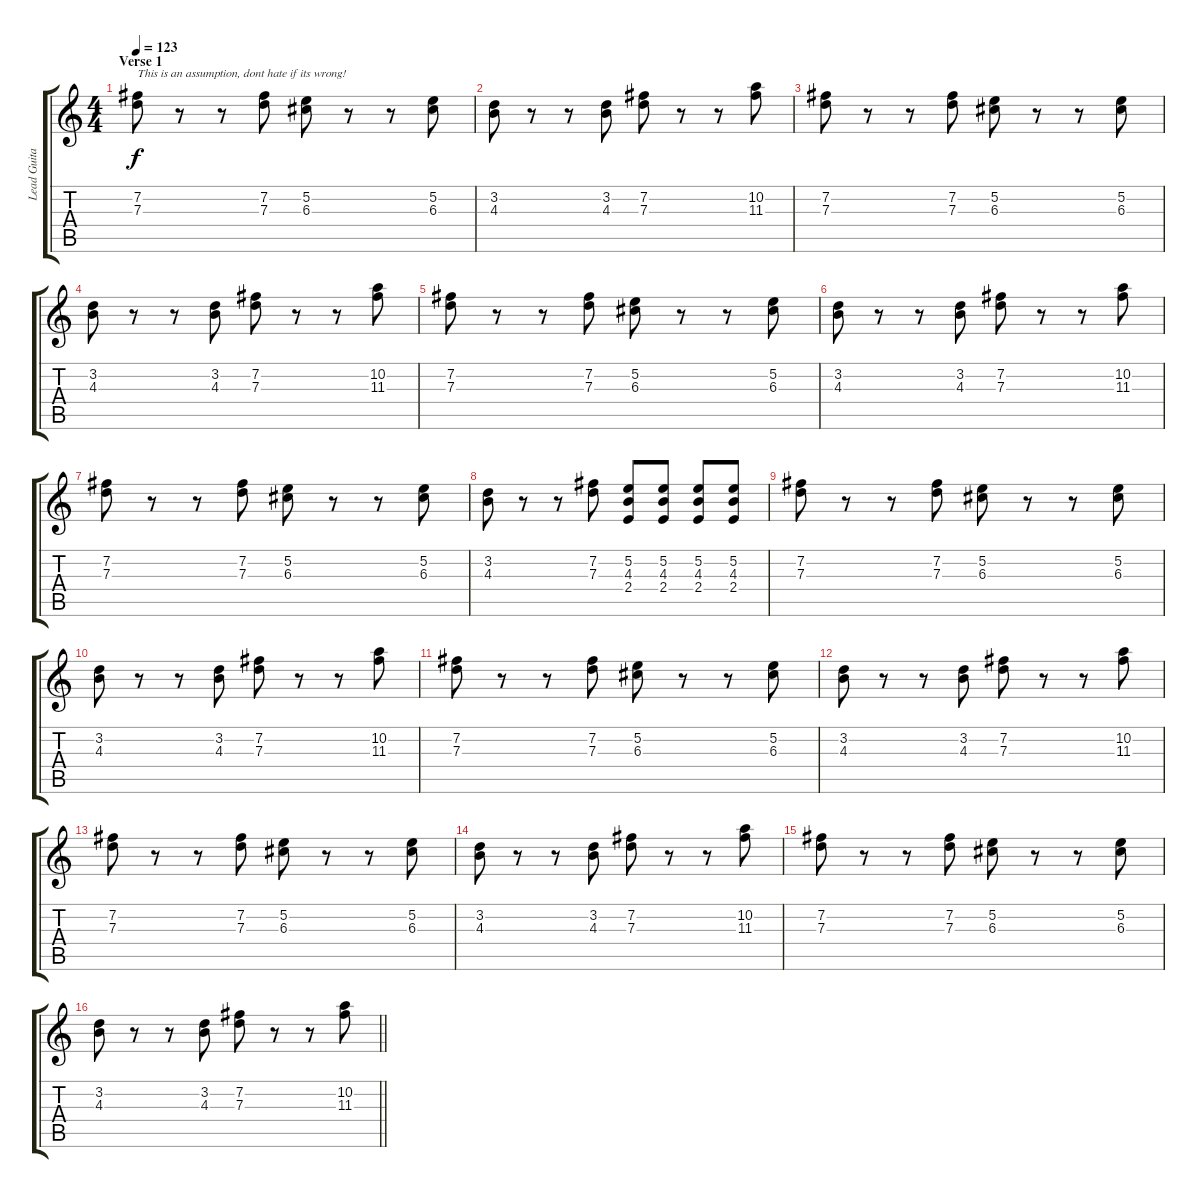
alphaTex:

\track ("Lead Guitar" "Lead Guita") {instrument distortionguitar}
\staff {score tabs}
\tuning (E4 B3 G3 D3 A2 E2) {hide}
\ts (4 4)
\section ("" "Verse 1")
\tempo 123
\clef g2
\ks c
(7.2 7.3).8{txt "This is an assumption, dont hate if its wrong!" dy f volume 10} r.8 r.8 (7.2 7.3).8 (5.2 6.3).8 r.8 r.8 (5.2 6.3).8 |
(3.2 4.3).8 r.8 r.8 (3.2 4.3).8 (7.2 7.3).8 r.8 r.8 (10.2 11.3).8 |
(7.2 7.3).8 r.8 r.8 (7.2 7.3).8 (5.2 6.3).8 r.8 r.8 (5.2 6.3).8 |
(3.2 4.3).8 r.8 r.8 (3.2 4.3).8 (7.2 7.3).8 r.8 r.8 (10.2 11.3).8 |
(7.2 7.3).8 r.8 r.8 (7.2 7.3).8 (5.2 6.3).8 r.8 r.8 (5.2 6.3).8 |
(3.2 4.3).8 r.8 r.8 (3.2 4.3).8 (7.2 7.3).8 r.8 r.8 (10.2 11.3).8 |
(7.2 7.3).8 r.8 r.8 (7.2 7.3).8 (5.2 6.3).8 r.8 r.8 (5.2 6.3).8 |
(3.2 4.3).8 r.8 r.8 (7.2 7.3).8 (5.2 4.3 2.4).8 (5.2 4.3 2.4).8 (5.2 4.3 2.4).8 (5.2 4.3 2.4).8 |
(7.2 7.3).8 r.8 r.8 (7.2 7.3).8 (5.2 6.3).8 r.8 r.8 (5.2 6.3).8 |
(3.2 4.3).8 r.8 r.8 (3.2 4.3).8 (7.2 7.3).8 r.8 r.8 (10.2 11.3).8 |
(7.2 7.3).8 r.8 r.8 (7.2 7.3).8 (5.2 6.3).8 r.8 r.8 (5.2 6.3).8 |
(3.2 4.3).8 r.8 r.8 (3.2 4.3).8 (7.2 7.3).8 r.8 r.8 (10.2 11.3).8 |
(7.2 7.3).8 r.8 r.8 (7.2 7.3).8 (5.2 6.3).8 r.8 r.8 (5.2 6.3).8 |
(3.2 4.3).8 r.8 r.8 (3.2 4.3).8 (7.2 7.3).8 r.8 r.8 (10.2 11.3).8 |
(7.2 7.3).8 r.8 r.8 (7.2 7.3).8 (5.2 6.3).8 r.8 r.8 (5.2 6.3).8 |
\barLineRight lightlight
(3.2 4.3).8 r.8 r.8 (3.2 4.3).8 (7.2 7.3).8 r.8 r.8 (10.2 11.3).8
